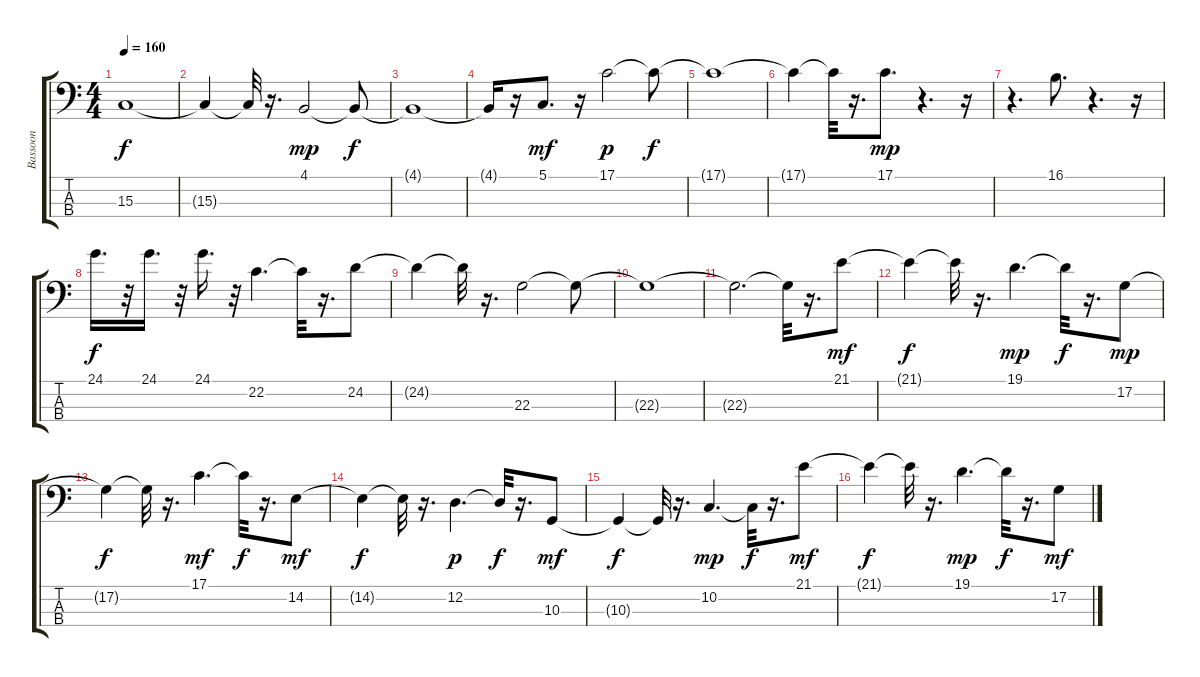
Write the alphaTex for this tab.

\track ("Bassoon" "Bassoon") {instrument bassoon}
\staff {score tabs}
\tuning (G2 D2 A1 E1) {hide}
\ts (4 4)
\tempo 160
\clef f4
\ks c
15.3{t}.1{dy f} |
15.3{t}.4 15.3{t}.32 r.16{d} 4.1.2{dy mp} 4.1{t}.8{dy f} |
4.1{t}.1 |
4.1{t}.16 r.16 5.1.8{d dy mf} r.16 17.1.2{dy p} 17.1{t}.8{dy f} |
17.1{t}.1 |
17.1{t}.4 17.1{t}.32 r.16{d} 17.1.8{d dy mp} r.4{d} r.16 |
r.4{d} 16.1.8{d} r.4{d} r.16 |
24.1.16{d dy f} r.32 24.1.16{d} r.32 24.1.16{d} r.32 22.2.4{d} 22.2{t}.32 r.16{d} 24.2.8 |
24.2{t}.4 24.2{t}.32 r.16{d} 22.3.2 22.3{t}.8 |
22.3{t}.1 |
22.3{t}.2{d} 22.3{t}.32 r.16{d} 21.1.8{dy mf} |
21.1{t}.4{dy f} 21.1{t}.32 r.16{d} 19.1.4{d dy mp} 19.1{t}.32{dy f} r.16{d} 17.2.8{dy mp} |
17.2{t}.4{dy f} 17.2{t}.32 r.16{d} 17.1.4{d dy mf} 17.1{t}.32{dy f} r.16{d} 14.2.8{dy mf} |
14.2{t}.4{dy f} 14.2{t}.32 r.16{d} 12.2.4{d dy p} 12.2{t}.32{dy f} r.16{d} 10.3.8{dy mf} |
10.3{t}.4{dy f} 10.3{t}.32 r.16{d} 10.2.4{d dy mp} 10.2{t}.32{dy f} r.16{d} 21.1.8{dy mf} |
21.1{t}.4{dy f} 21.1{t}.32 r.16{d} 19.1.4{d dy mp} 19.1{t}.32{dy f} r.16{d} 17.2.8{dy mf}
